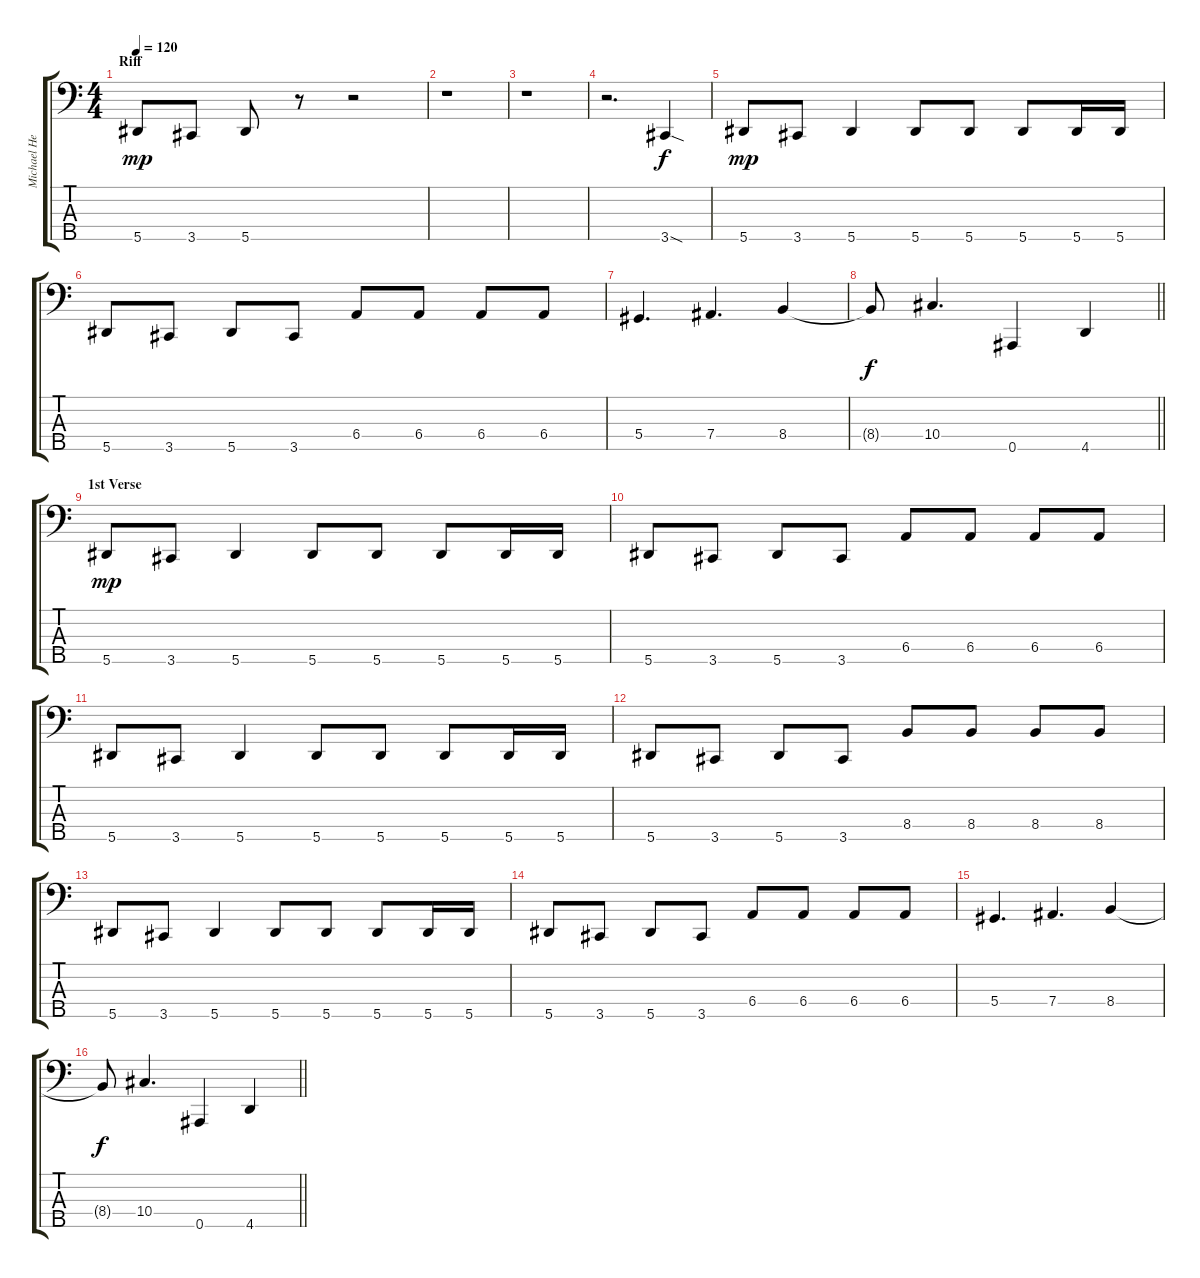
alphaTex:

\track ("Michael Hedlund" "Michael He") {instrument electricbassfinger}
\staff {score tabs}
\tuning (Gb2 Db2 Ab1 Eb1 Bb0) {hide}
\ts (4 4)
\section ("" "Riff")
\tempo 120
\clef f4
\ks c
5.5.8{dy mp} 3.5.8 5.5.8 r.8 r.2 |
r.1 |
r.1 |
r.2{d} 3.5{sod}.4{dy f} |
5.5.8{dy mp} 3.5.8 5.5.4 5.5.8 5.5.8 5.5.8 5.5.16 5.5.16 |
5.5.8 3.5.8 5.5.8 3.5.8 6.4.8 6.4.8 6.4.8 6.4.8 |
5.4.4{d} 7.4.4{d} 8.4.4 |
\barLineRight lightlight
8.4{t}.8{dy f} 10.4.4{d} 0.5.4 4.5.4 |
\section ("" "1st Verse")
5.5.8{dy mp} 3.5.8 5.5.4 5.5.8 5.5.8 5.5.8 5.5.16 5.5.16 |
5.5.8 3.5.8 5.5.8 3.5.8 6.4.8 6.4.8 6.4.8 6.4.8 |
5.5.8 3.5.8 5.5.4 5.5.8 5.5.8 5.5.8 5.5.16 5.5.16 |
5.5.8 3.5.8 5.5.8 3.5.8 8.4.8 8.4.8 8.4.8 8.4.8 |
5.5.8 3.5.8 5.5.4 5.5.8 5.5.8 5.5.8 5.5.16 5.5.16 |
5.5.8 3.5.8 5.5.8 3.5.8 6.4.8 6.4.8 6.4.8 6.4.8 |
5.4.4{d} 7.4.4{d} 8.4.4 |
\barLineRight lightlight
8.4{t}.8{dy f} 10.4.4{d} 0.5.4 4.5.4
